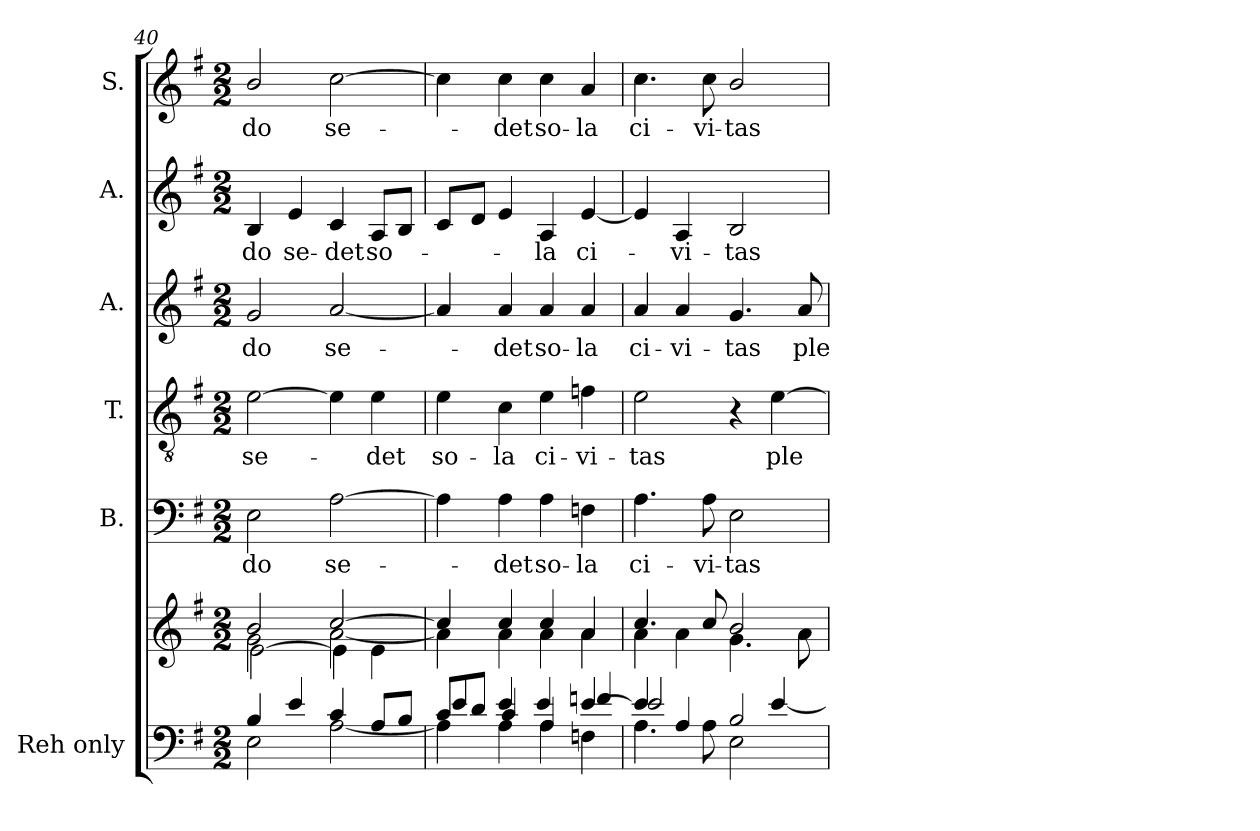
**kern	**kern	**kern	**text	**kern	**text	**kern	**text	**kern	**text	**kern	**text
*part6	*part6	*part5	*part5	*part4	*part4	*part3	*part3	*part2	*part2	*part1	*part1
*staff7	*staff6	*staff5	*staff5	*staff4	*staff4	*staff3	*staff3	*staff2	*staff2	*staff1	*staff1
*I"Reh  only	*	*I"B.	*	*I"T.	*	*I"A.	*	*I"A.	*	*I"S.	*
*	*	*I'B.	*	*I'T.	*	*I'A.	*	*I'A.	*	*	*
*clefF4	*clefG2	*clefF4	*	*clefGv2	*	*clefG2	*	*clefG2	*	*clefG2	*
*	*	*	*	*ITrd7c12	*	*	*	*	*	*	*
*k[f#]	*k[f#]	*k[f#]	*	*k[f#]	*	*k[f#]	*	*k[f#]	*	*k[f#]	*
*G:	*G:	*G:	*	*G:	*	*G:	*	*G:	*	*G:	*
*M2/2	*M2/2	*M2/2	*	*M2/2	*	*M2/2	*	*M2/2	*	*M2/2	*
=40	=40	=40	=40	=40	=40	=40	=40	=40	=40	=40	=40
*^	*^	*	*	*	*	*	*	*	*	*	*
*	*	*	*^	*	*	*	*	*	*	*	*	*	*
!	!	!	!	!	!	!LO:LY:b	!	!LO:LY:b	!	!LO:LY:b	!	!LO:LY:b	!	!LO:LY:b
4B/	2E\	2b/	2g\	[2e\	2E\	-do	[2E\	se-	2g/	-do	4B/	-do	2b/	-do
!	!	!	!	!	!	!	!	!	!	!	!	!LO:LY:b	!	!
4e/	.	.	.	.	.	.	.	.	.	.	4e/	se-	.	.
!	!	!	!	!	!	!LO:LY:b	!	!	!	!LO:LY:b	!	!LO:LY:b	!	!LO:LY:b
4c/	[2A\	[2cc/	[2a\	4e\]	[2A\	se-	4E\]	.	[2a/	se-	4c/	-det	[2cc\	se-
!	!	!	!	!	!	!	!	!LO:LY:b	!	!	!	!LO:LY:b	!	!
8A/L	.	.	.	4e\	.	.	4E\	-det	.	.	8A/L	so-	.	.
8B/J	.	.	.	.	.	.	.	.	.	.	8B/J	.	.	.
*	*	*	*v	*v	*	*	*	*	*	*	*	*	*	*
!!LO:PB:g=z
=41	=41	=41	=41	=41	=41	=41	=41	=41	=41	=41	=41	=41	=41
*	*^	*	*	*	*	*	*	*	*	*	*	*	*
!	!	!	!	!	!	!	!	!LO:LY:b	!	!	!	!	!	!
8c/L	4e/	4A\]	4cc/]	4a\]	4A\]	.	4E\	so-	4a/]	.	8c/L	.	4cc\]	.
8d/J	.	.	.	.	.	.	.	.	.	.	8d/J	.	.	.
!	!	!	!	!	!	!LO:LY:b	!	!LO:LY:b	!	!LO:LY:b	!	!	!	!LO:LY:b
4e/	4c/	4A\	4cc/	4a\	4A\	-det	4C\	-la	4a/	-det	4e/	.	4cc\	-det
!	!	!	!	!	!	!LO:LY:b	!	!LO:LY:b	!	!LO:LY:b	!	!LO:LY:b	!	!LO:LY:b
4A/	4e/	4A\	4cc/	4a\	4A\	so-	4E\	ci-	4a/	so-	4A/	-la	4cc\	so-
!	!	!	!	!	!	!LO:LY:b	!	!LO:LY:b	!	!LO:LY:b	!	!LO:LY:b	!	!LO:LY:b
[4e/	4fn/	4Fn\	4a/	4a\	4Fn\	-la	4Fn\	-vi-	4a/	-la	[4e/	ci-	4a/	-la
=42	=42	=42	=42	=42	=42	=42	=42	=42	=42	=42	=42	=42	=42	=42
!	!	!	!	!	!	!LO:LY:b	!	!LO:LY:b	!	!LO:LY:b	!	!	!	!LO:LY:b
4e/]	2e/	4.A\	4.cc/	4a\	4.A\	ci-	2E\	-tas	4a/	ci-	4e/]	.	4.cc\	ci-
!	!	!	!	!	!	!	!	!	!	!LO:LY:b	!	!LO:LY:b	!	!
4A/	.	.	.	4a\	.	.	.	.	4a/	-vi-	4A/	-vi-	.	.
!	!	!	!	!	!	!LO:LY:b	!	!	!	!	!	!	!	!LO:LY:b
.	.	8A\	8cc/	.	8A\	-vi-	.	.	.	.	.	.	8cc\	-vi-
!	!	!	!	!	!	!LO:LY:b	!	!	!	!LO:LY:b	!	!LO:LY:b	!	!LO:LY:b
2B/	4ryy	2E\	2b/	4.g\	2E\	-tas	4r	.	4.g/	-tas	2B/	-tas	2b/	-tas
!	!	!	!	!	!	!	!	!LO:LY:b	!	!	!	!	!	!
.	[4e/	.	.	.	.	.	[4E\	ple-	.	.	.	.	.	.
!	!	!	!	!	!	!	!	!	!	!LO:LY:b	!	!	!	!
.	.	.	.	8a\	.	.	.	.	8a/	ple-	.	.	.	.
*v	*v	*v	*	*	*	*	*	*	*	*	*	*	*	*
*	*v	*v	*	*	*	*	*	*	*	*	*	*
=	=	=	=	=	=	=	=	=	=	=	=
*-	*-	*-	*-	*-	*-	*-	*-	*-	*-	*-	*-
